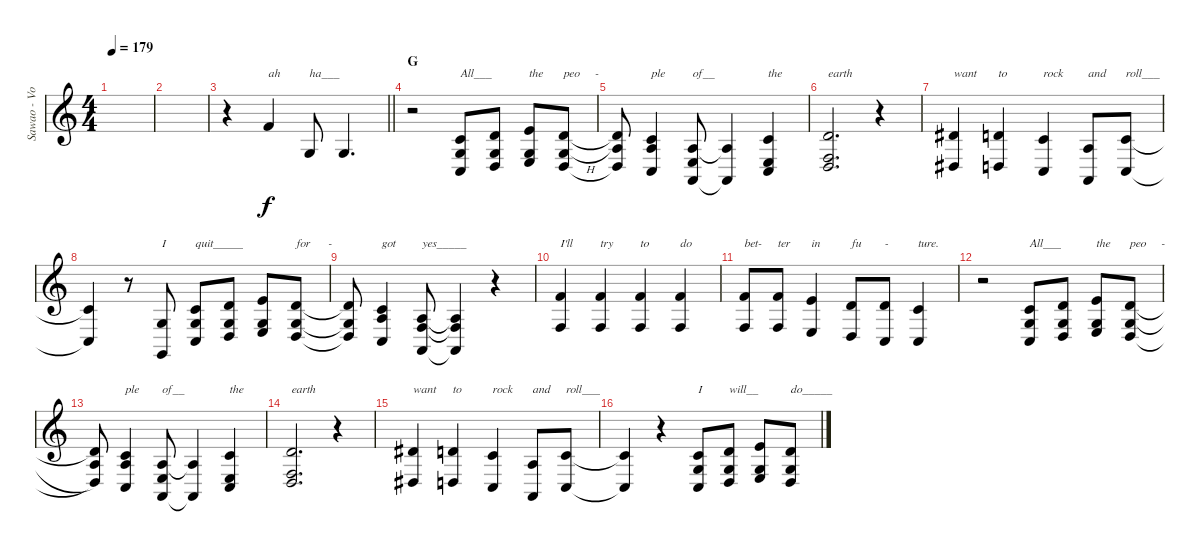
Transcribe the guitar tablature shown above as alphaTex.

\track ("Sawao - Voc." "Sawao - Vo") {instrument synthbrass1}
\staff {score}
\tuning (E4 B3 G3 D3 A2 E2) {hide}
\ts (4 4)
\tempo 179
\clef g2
\ks c
|
|
\barLineRight lightlight
r.4 1.1.4{txt "ah"} 0.3.8{txt "ha___"} 0.3.4{d} |
\section ("" "G")
r.2 (1.2 5.4 3.5).8{txt "All___"} (3.2 5.4 5.5).8 (0.1 5.4 7.5).8{txt "the"} (3.2 5.4{h} 5.5).8{txt "peo     - "} |
(3.2{t} 7.4 5.5{t}).8 (1.2 7.4 3.5).4{txt "ple"} (2.3 2.4 0.5).8{txt "of__"} (2.3{t} 0.5{t}).4 (1.2 2.4 3.5).4{txt "the"} |
(3.2 3.4 5.5).2{d txt "earth"} r.4 |
(4.2 1.4).4{txt "want"} (3.2 5.5).4{txt "to"} (1.2 3.5).4{txt "rock"} (2.3 0.5).8{txt "and"} (1.2 3.5).8{txt "roll___"} |
(1.2{t} 3.5{t}).4 r.8 (0.3 3.6).8{txt "I"} (1.2 5.4 3.5).8{txt "quit_____"} (3.2 5.4 5.5).8 (0.1 5.4 7.5).8 (3.2 5.4 5.5).8{txt "for      -"} |
(3.2{t} 5.4{t} 5.5{t}).8 (1.2 7.4 3.5).4{txt "got"} (2.3 3.4 0.5).8{txt "yes_____"} (2.3{t} 3.4{t} 0.5{t}).4 r.4 |
(1.1 3.4).4{txt "I'll"} (1.1 3.4).4{txt "try"} (1.1 3.4).4{txt "to"} (1.1 3.4).4{txt "do"} |
(1.1 3.4).8{txt "bet-"} (1.1 3.4).8{txt "ter"} (5.2 2.4).4{txt "in"} (3.2 5.5).8{txt "fu"} (3.2 3.5).8{txt "-"} (1.2 3.5).4{txt "ture."} |
r.2 (1.2 5.4 3.5).8{txt "All___"} (3.2 5.4 5.5).8 (0.1 5.4 7.5).8{txt "the"} (3.2 5.4{h} 5.5).8{txt "peo     - "} |
(3.2{t} 7.4 5.5{t}).8 (1.2 7.4 3.5).4{txt "ple"} (2.3 2.4 0.5).8{txt "of__"} (2.3{t} 0.5{t}).4 (1.2 2.4 3.5).4{txt "the"} |
(3.2 3.4 5.5).2{d txt "earth"} r.4 |
(4.2 1.4).4{txt "want"} (3.2 5.5).4{txt "to"} (1.2 3.5).4{txt "rock"} (2.3 0.5).8{txt "and"} (1.2 3.5).8{txt "roll___"} |
(1.2{t} 3.5{t}).4 r.4 (1.2 5.4 3.5).8{txt "I"} (3.2 5.4 5.5).8{txt "will__"} (0.1 5.4 7.5).8 (3.2 5.4 5.5).8{txt "do_____"}
